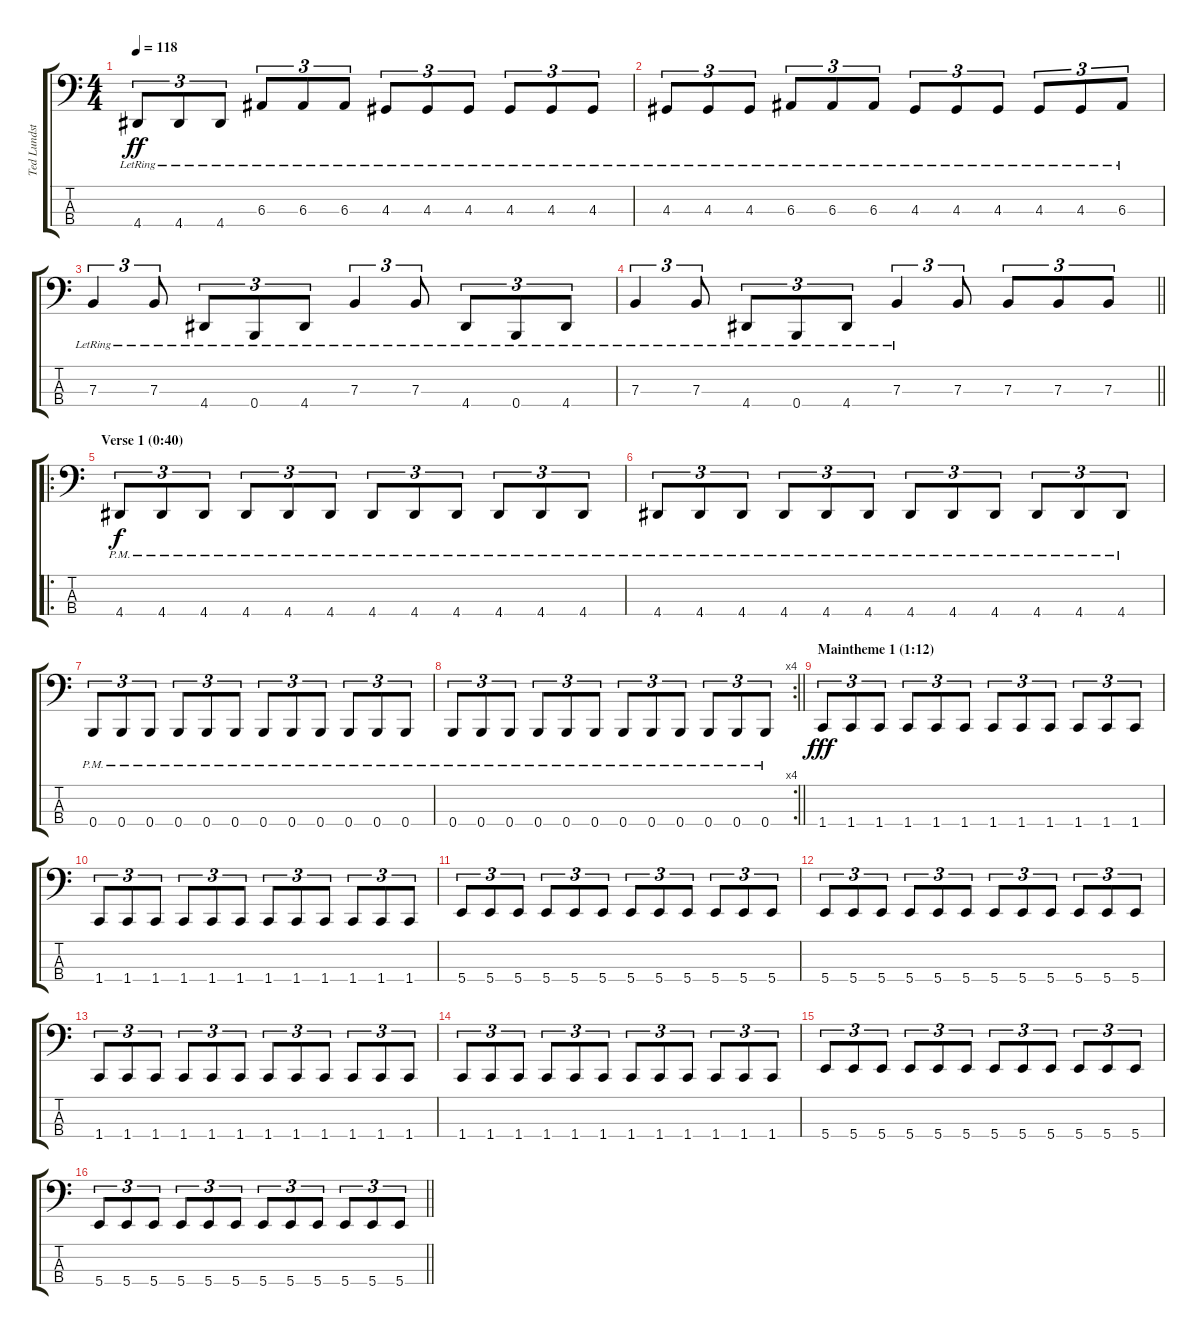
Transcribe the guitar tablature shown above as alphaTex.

\track ("Ted Lundström" "Ted Lundst") {instrument electricbasspick}
\staff {score tabs}
\tuning (D2 A1 E1 B0) {hide}
\ts (4 4)
\tempo 118
\clef f4
\ks c
4.4{lr}.8{tu (3 2) dy ff} 4.4{lr}.8{tu (3 2)} 4.4{lr}.8{tu (3 2)} 6.3{lr}.8{tu (3 2)} 6.3{lr}.8{tu (3 2)} 6.3{lr}.8{tu (3 2)} 4.3{lr}.8{tu (3 2)} 4.3{lr}.8{tu (3 2)} 4.3{lr}.8{tu (3 2)} 4.3{lr}.8{tu (3 2)} 4.3{lr}.8{tu (3 2)} 4.3{lr}.8{tu (3 2)} |
4.3{lr}.8{tu (3 2)} 4.3{lr}.8{tu (3 2)} 4.3{lr}.8{tu (3 2)} 6.3{lr}.8{tu (3 2)} 6.3{lr}.8{tu (3 2)} 6.3{lr}.8{tu (3 2)} 4.3{lr}.8{tu (3 2)} 4.3{lr}.8{tu (3 2)} 4.3{lr}.8{tu (3 2)} 4.3{lr}.8{tu (3 2)} 4.3{lr}.8{tu (3 2)} 6.3{lr}.8{tu (3 2)} |
7.3{lr}.4{tu (3 2) volume 14} 7.3{lr}.8{tu (3 2)} 4.4{lr}.8{tu (3 2)} 0.4{lr}.8{tu (3 2)} 4.4{lr}.8{tu (3 2)} 7.3{lr}.4{tu (3 2)} 7.3{lr}.8{tu (3 2)} 4.4{lr}.8{tu (3 2)} 0.4{lr}.8{tu (3 2)} 4.4{lr}.8{tu (3 2)} |
\barLineRight lightlight
7.3{lr}.4{tu (3 2)} 7.3{lr}.8{tu (3 2)} 4.4{lr}.8{tu (3 2)} 0.4{lr}.8{tu (3 2)} 4.4{lr}.8{tu (3 2)} 7.3{lr}.4{tu (3 2)} 7.3.8{tu (3 2)} 7.3.8{tu (3 2)} 7.3.8{tu (3 2)} 7.3.8{tu (3 2)} |
\ro
\section ("" "Verse 1 (0:40)")
4.4{pm}.8{tu (3 2) dy f volume 13} 4.4{pm}.8{tu (3 2)} 4.4{pm}.8{tu (3 2)} 4.4{pm}.8{tu (3 2)} 4.4{pm}.8{tu (3 2)} 4.4{pm}.8{tu (3 2)} 4.4{pm}.8{tu (3 2)} 4.4{pm}.8{tu (3 2)} 4.4{pm}.8{tu (3 2)} 4.4{pm}.8{tu (3 2)} 4.4{pm}.8{tu (3 2)} 4.4{pm}.8{tu (3 2)} |
4.4{pm}.8{tu (3 2)} 4.4{pm}.8{tu (3 2)} 4.4{pm}.8{tu (3 2)} 4.4{pm}.8{tu (3 2)} 4.4{pm}.8{tu (3 2)} 4.4{pm}.8{tu (3 2)} 4.4{pm}.8{tu (3 2)} 4.4{pm}.8{tu (3 2)} 4.4{pm}.8{tu (3 2)} 4.4{pm}.8{tu (3 2)} 4.4{pm}.8{tu (3 2)} 4.4{pm}.8{tu (3 2)} |
0.4{pm}.8{tu (3 2)} 0.4{pm}.8{tu (3 2)} 0.4{pm}.8{tu (3 2)} 0.4{pm}.8{tu (3 2)} 0.4{pm}.8{tu (3 2)} 0.4{pm}.8{tu (3 2)} 0.4{pm}.8{tu (3 2)} 0.4{pm}.8{tu (3 2)} 0.4{pm}.8{tu (3 2)} 0.4{pm}.8{tu (3 2)} 0.4{pm}.8{tu (3 2)} 0.4{pm}.8{tu (3 2)} |
\rc 4
\barLineRight lightlight
0.4{pm}.8{tu (3 2)} 0.4{pm}.8{tu (3 2)} 0.4{pm}.8{tu (3 2)} 0.4{pm}.8{tu (3 2)} 0.4{pm}.8{tu (3 2)} 0.4{pm}.8{tu (3 2)} 0.4{pm}.8{tu (3 2)} 0.4{pm}.8{tu (3 2)} 0.4{pm}.8{tu (3 2)} 0.4{pm}.8{tu (3 2)} 0.4{pm}.8{tu (3 2)} 0.4{pm}.8{tu (3 2)} |
\section ("" "Maintheme 1 (1:12)")
1.4.8{tu (3 2) dy fff} 1.4.8{tu (3 2)} 1.4.8{tu (3 2)} 1.4.8{tu (3 2)} 1.4.8{tu (3 2)} 1.4.8{tu (3 2)} 1.4.8{tu (3 2)} 1.4.8{tu (3 2)} 1.4.8{tu (3 2)} 1.4.8{tu (3 2)} 1.4.8{tu (3 2)} 1.4.8{tu (3 2)} |
1.4.8{tu (3 2)} 1.4.8{tu (3 2)} 1.4.8{tu (3 2)} 1.4.8{tu (3 2)} 1.4.8{tu (3 2)} 1.4.8{tu (3 2)} 1.4.8{tu (3 2)} 1.4.8{tu (3 2)} 1.4.8{tu (3 2)} 1.4.8{tu (3 2)} 1.4.8{tu (3 2)} 1.4.8{tu (3 2)} |
5.4.8{tu (3 2)} 5.4.8{tu (3 2)} 5.4.8{tu (3 2)} 5.4.8{tu (3 2)} 5.4.8{tu (3 2)} 5.4.8{tu (3 2)} 5.4.8{tu (3 2)} 5.4.8{tu (3 2)} 5.4.8{tu (3 2)} 5.4.8{tu (3 2)} 5.4.8{tu (3 2)} 5.4.8{tu (3 2)} |
5.4.8{tu (3 2)} 5.4.8{tu (3 2)} 5.4.8{tu (3 2)} 5.4.8{tu (3 2)} 5.4.8{tu (3 2)} 5.4.8{tu (3 2)} 5.4.8{tu (3 2)} 5.4.8{tu (3 2)} 5.4.8{tu (3 2)} 5.4.8{tu (3 2)} 5.4.8{tu (3 2)} 5.4.8{tu (3 2)} |
1.4.8{tu (3 2)} 1.4.8{tu (3 2)} 1.4.8{tu (3 2)} 1.4.8{tu (3 2)} 1.4.8{tu (3 2)} 1.4.8{tu (3 2)} 1.4.8{tu (3 2)} 1.4.8{tu (3 2)} 1.4.8{tu (3 2)} 1.4.8{tu (3 2)} 1.4.8{tu (3 2)} 1.4.8{tu (3 2)} |
1.4.8{tu (3 2)} 1.4.8{tu (3 2)} 1.4.8{tu (3 2)} 1.4.8{tu (3 2)} 1.4.8{tu (3 2)} 1.4.8{tu (3 2)} 1.4.8{tu (3 2)} 1.4.8{tu (3 2)} 1.4.8{tu (3 2)} 1.4.8{tu (3 2)} 1.4.8{tu (3 2)} 1.4.8{tu (3 2)} |
5.4.8{tu (3 2)} 5.4.8{tu (3 2)} 5.4.8{tu (3 2)} 5.4.8{tu (3 2)} 5.4.8{tu (3 2)} 5.4.8{tu (3 2)} 5.4.8{tu (3 2)} 5.4.8{tu (3 2)} 5.4.8{tu (3 2)} 5.4.8{tu (3 2)} 5.4.8{tu (3 2)} 5.4.8{tu (3 2)} |
\barLineRight lightlight
5.4.8{tu (3 2)} 5.4.8{tu (3 2)} 5.4.8{tu (3 2)} 5.4.8{tu (3 2)} 5.4.8{tu (3 2)} 5.4.8{tu (3 2)} 5.4.8{tu (3 2)} 5.4.8{tu (3 2)} 5.4.8{tu (3 2)} 5.4.8{tu (3 2)} 5.4.8{tu (3 2)} 5.4.8{tu (3 2)}
